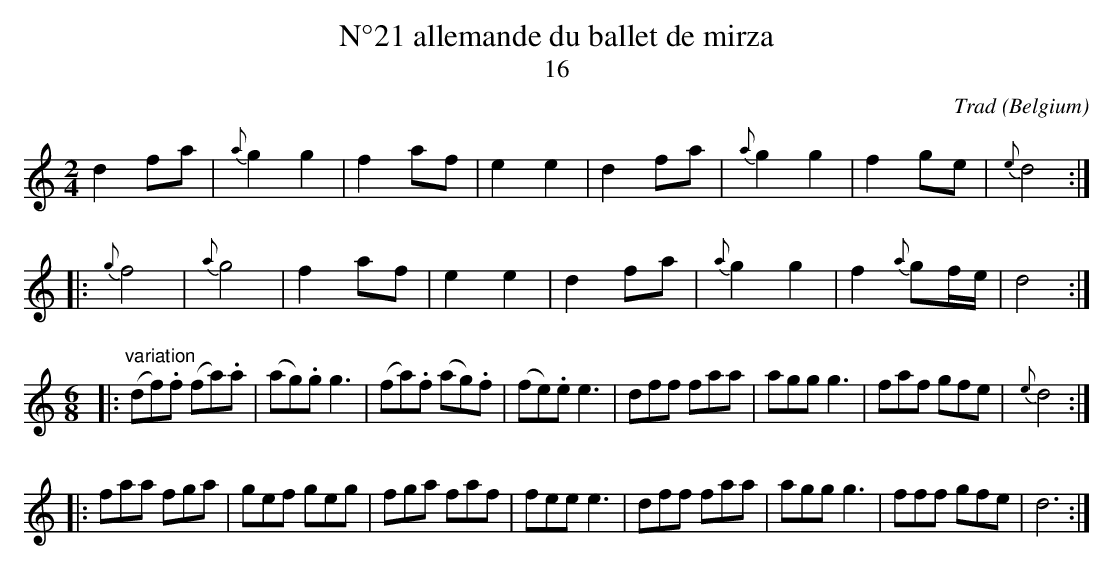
X:1
T:N°21 allemande du ballet de mirza
T:16
C:Trad
O:Belgium
M:2/4
L:1/8
K:6/8
d2fa|{a}g2g2|f2af|e2e2|d2fa|{a}g2g2|f2ge|{e}d4:|
|:{g}f4|{a}g4|f2af|e2e2|d2fa|{a}g2g2|f2{a}gf/e/|d4:|
M:6/8
|:"variation"(df).f (fa).a|(ag).g g3|(fa).f (ag).f|(fe).e e3|dff faa|agg g3|faf gfe|{e}d4:|
|:faa fga|gef geg|fga faf|fee e3|dff faa|agg g3|fff gfe|d6:|]
